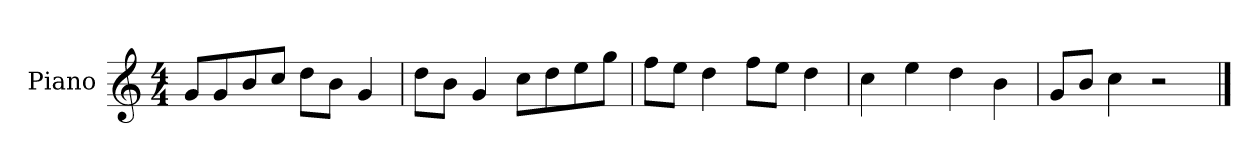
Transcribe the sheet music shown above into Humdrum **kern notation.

**kern
*part1
*staff1
*I"Piano
*I'P-no
*clefG2
*k[]
*M4/4
*MM90
=1
8g/L
8g/
8b/
8cc/J
8dd\L
8b\J
4g/
=2
8dd\L
8b\J
4g/
8cc\L
8dd\
8ee\
8gg\J
=3
8ff\L
8ee\J
4dd\
8ff\L
8ee\J
4dd\
=4
4cc\
4ee\
4dd\
4b\
=5
8g/L
8b/J
4cc\
2r
==
*-
